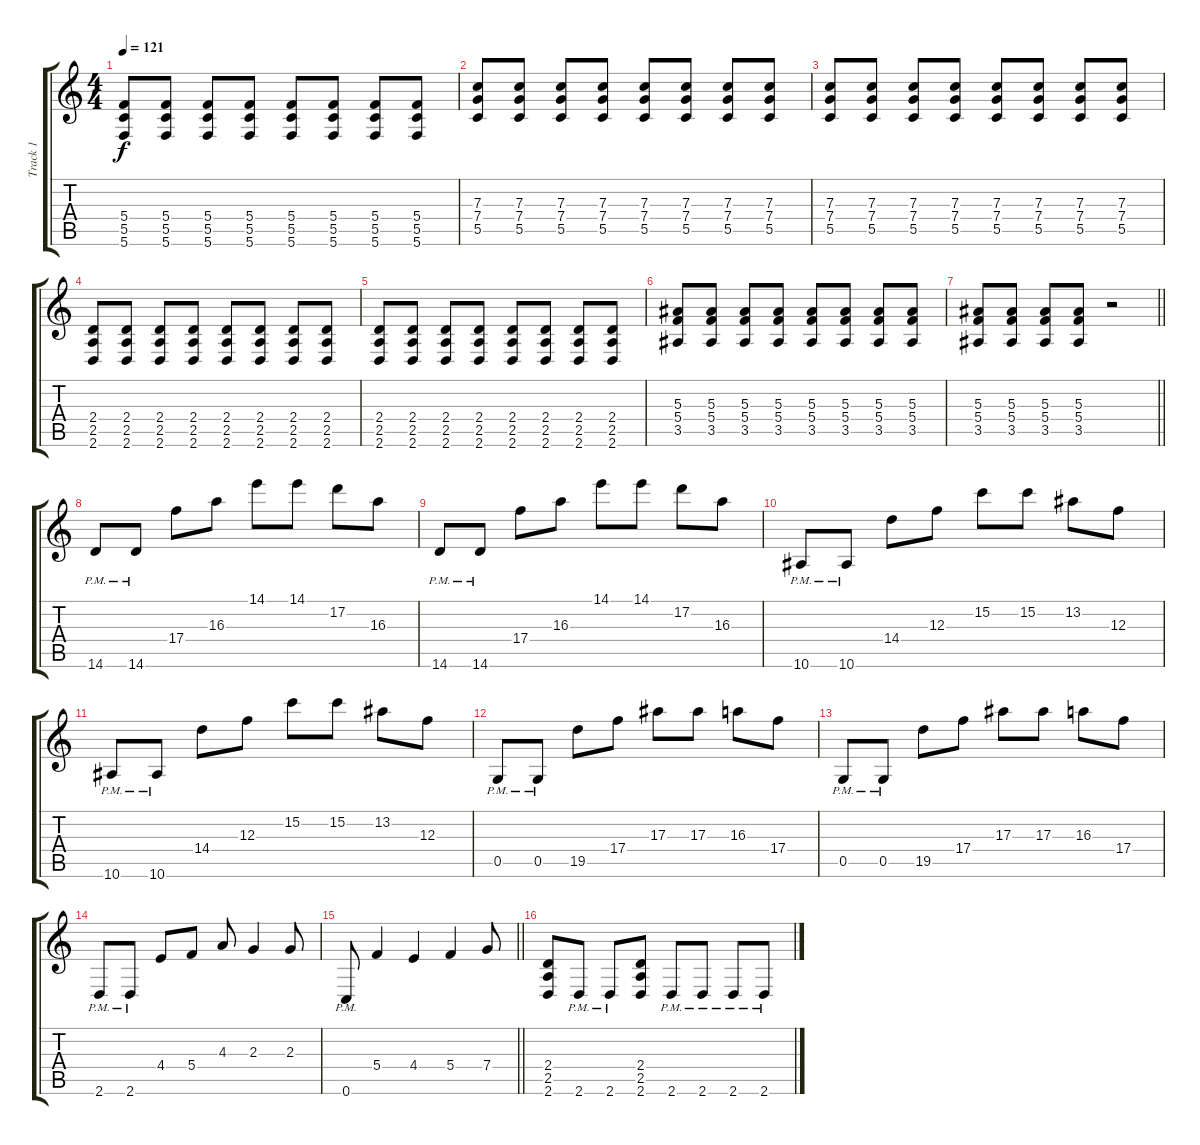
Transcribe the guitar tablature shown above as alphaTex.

\track ("Track 1" "Track 1") {instrument overdrivenguitar}
\staff {score tabs}
\tuning (D4 A3 F3 C3 G2 C2) {hide}
\ts (4 4)
\tempo 121
\clef g2
\ks c
(5.4 5.5 5.6).8{dy f} (5.4 5.5 5.6).8 (5.4 5.5 5.6).8 (5.4 5.5 5.6).8 (5.4 5.5 5.6).8 (5.4 5.5 5.6).8 (5.4 5.5 5.6).8 (5.4 5.5 5.6).8 |
(7.3 7.4 5.5).8 (7.3 7.4 5.5).8 (7.3 7.4 5.5).8 (7.3 7.4 5.5).8 (7.3 7.4 5.5).8 (7.3 7.4 5.5).8 (7.3 7.4 5.5).8 (7.3 7.4 5.5).8 |
(7.3 7.4 5.5).8 (7.3 7.4 5.5).8 (7.3 7.4 5.5).8 (7.3 7.4 5.5).8 (7.3 7.4 5.5).8 (7.3 7.4 5.5).8 (7.3 7.4 5.5).8 (7.3 7.4 5.5).8 |
(2.4 2.5 2.6).8 (2.4 2.5 2.6).8 (2.4 2.5 2.6).8 (2.4 2.5 2.6).8 (2.4 2.5 2.6).8 (2.4 2.5 2.6).8 (2.4 2.5 2.6).8 (2.4 2.5 2.6).8 |
(2.4 2.5 2.6).8 (2.4 2.5 2.6).8 (2.4 2.5 2.6).8 (2.4 2.5 2.6).8 (2.4 2.5 2.6).8 (2.4 2.5 2.6).8 (2.4 2.5 2.6).8 (2.4 2.5 2.6).8 |
(5.3 5.4 3.5).8 (5.3 5.4 3.5).8 (5.3 5.4 3.5).8 (5.3 5.4 3.5).8 (5.3 5.4 3.5).8 (5.3 5.4 3.5).8 (5.3 5.4 3.5).8 (5.3 5.4 3.5).8 |
\barLineRight lightlight
(5.3 5.4 3.5).8 (5.3 5.4 3.5).8 (5.3 5.4 3.5).8 (5.3 5.4 3.5).8 r.2 |
\section ("" "")
14.6{pm}.8 14.6{pm}.8 17.4.8 16.3.8 14.1.8 14.1.8 17.2.8 16.3.8 |
14.6{pm}.8 14.6{pm}.8 17.4.8 16.3.8 14.1.8 14.1.8 17.2.8 16.3.8 |
10.6{pm}.8 10.6{pm}.8 14.4.8 12.3.8 15.2.8 15.2.8 13.2.8 12.3.8 |
10.6{pm}.8 10.6{pm}.8 14.4.8 12.3.8 15.2.8 15.2.8 13.2.8 12.3.8 |
0.5{pm}.8 0.5{pm}.8 19.5.8 17.4.8 17.3.8 17.3.8 16.3.8 17.4.8 |
0.5{pm}.8 0.5{pm}.8 19.5.8 17.4.8 17.3.8 17.3.8 16.3.8 17.4.8 |
2.6{pm}.8 2.6{pm}.8 4.4.8 5.4.8 4.3.8 2.3.4 2.3.8 |
\barLineRight lightlight
0.6{pm}.8 5.4.4 4.4.4 5.4.4 7.4.8 |
\section ("" "")
(2.4 2.5 2.6).8 2.6{pm}.8 2.6{pm}.8 (2.4 2.5 2.6).8 2.6{pm}.8 2.6{pm}.8 2.6{pm}.8 2.6{pm}.8
